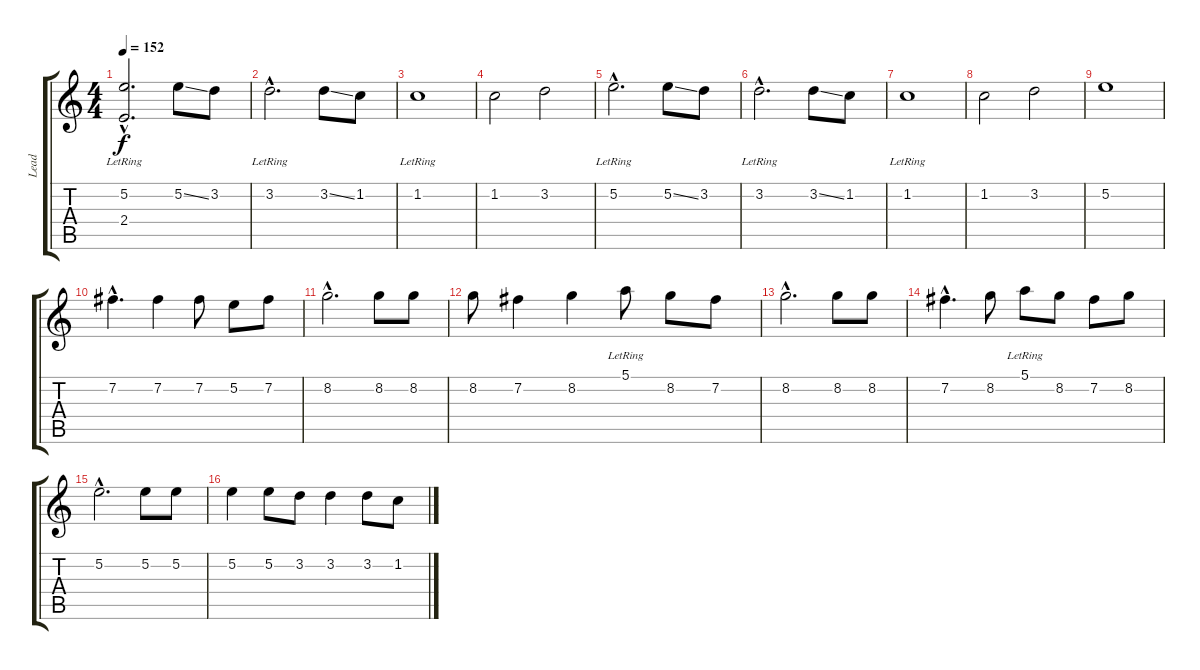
\track ("Lead" "Lead") {instrument acousticguitarsteel}
\staff {score tabs}
\tuning (E4 B3 G3 D3 A2 E2) {hide}
\ts (4 4)
\tempo 152
\clef g2
\ks c
(5.2{hac lr} 2.4{hac lr}).2{d dy f} 5.2{ss}.8 3.2.8 |
3.2{hac lr}.2{d} 3.2{ss}.8 1.2.8 |
1.2{lr}.1 |
1.2.2 3.2.2 |
5.2{hac lr}.2{d} 5.2{ss}.8 3.2.8 |
3.2{hac lr}.2{d} 3.2{ss}.8 1.2.8 |
1.2{lr}.1 |
1.2.2 3.2.2 |
5.2.1 |
7.2{hac}.4{d} 7.2.4 7.2.8 5.2.8 7.2.8 |
8.2{hac}.2{d} 8.2.8 8.2.8 |
8.2.8 7.2.4 8.2.4 5.1{lr}.8 8.2.8 7.2.8 |
8.2{hac}.2{d} 8.2.8 8.2.8 |
7.2{hac}.4{d} 8.2.8 5.1{lr}.8 8.2.8 7.2.8 8.2.8 |
5.2{hac}.2{d} 5.2.8 5.2.8 |
5.2.4 5.2.8 3.2.8 3.2.4 3.2.8 1.2.8
